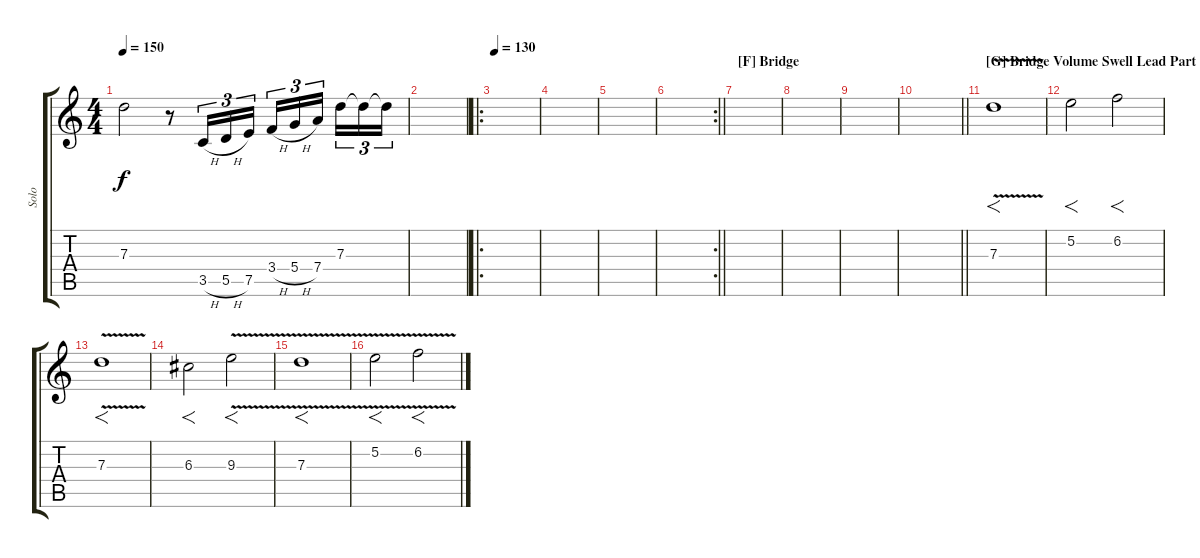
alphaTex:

\track ("Solo" "Solo") {instrument overdrivenguitar}
\staff {score tabs}
\tuning (E4 B3 G3 D3 A2 E2) {hide}
\ts (4 4)
\tempo 150
\clef g2
\ks c
7.3{t}.2{dy f} r.8 3.5{h}.16{tu (3 2)} 5.5{h}.16{tu (3 2)} 7.5.16{tu (3 2)} 3.4{h}.16{tu (3 2)} 5.4{h}.16{tu (3 2)} 7.4.16{tu (3 2) beam splitsecondary} 7.3.16{tu (3 2)} 7.3{t}.16{tu (3 2)} 7.3{t}.16{tu (3 2)} |
|
\ro
\tempo 130
|
|
|
\rc 2
\barLineRight lightlight
|
\section ("" "[F] Bridge")
|
|
|
\barLineRight lightlight
|
\section ("" "[G] Bridge Volume Swell Lead Part")
7.3{v}.1{f} |
5.2.2{f} 6.2.2{f} |
7.3{v}.1{f} |
6.3.2{f} 9.3{v}.2{f} |
7.3{v}.1{f} |
5.2{v}.2{f} 6.2{v}.2{f}
